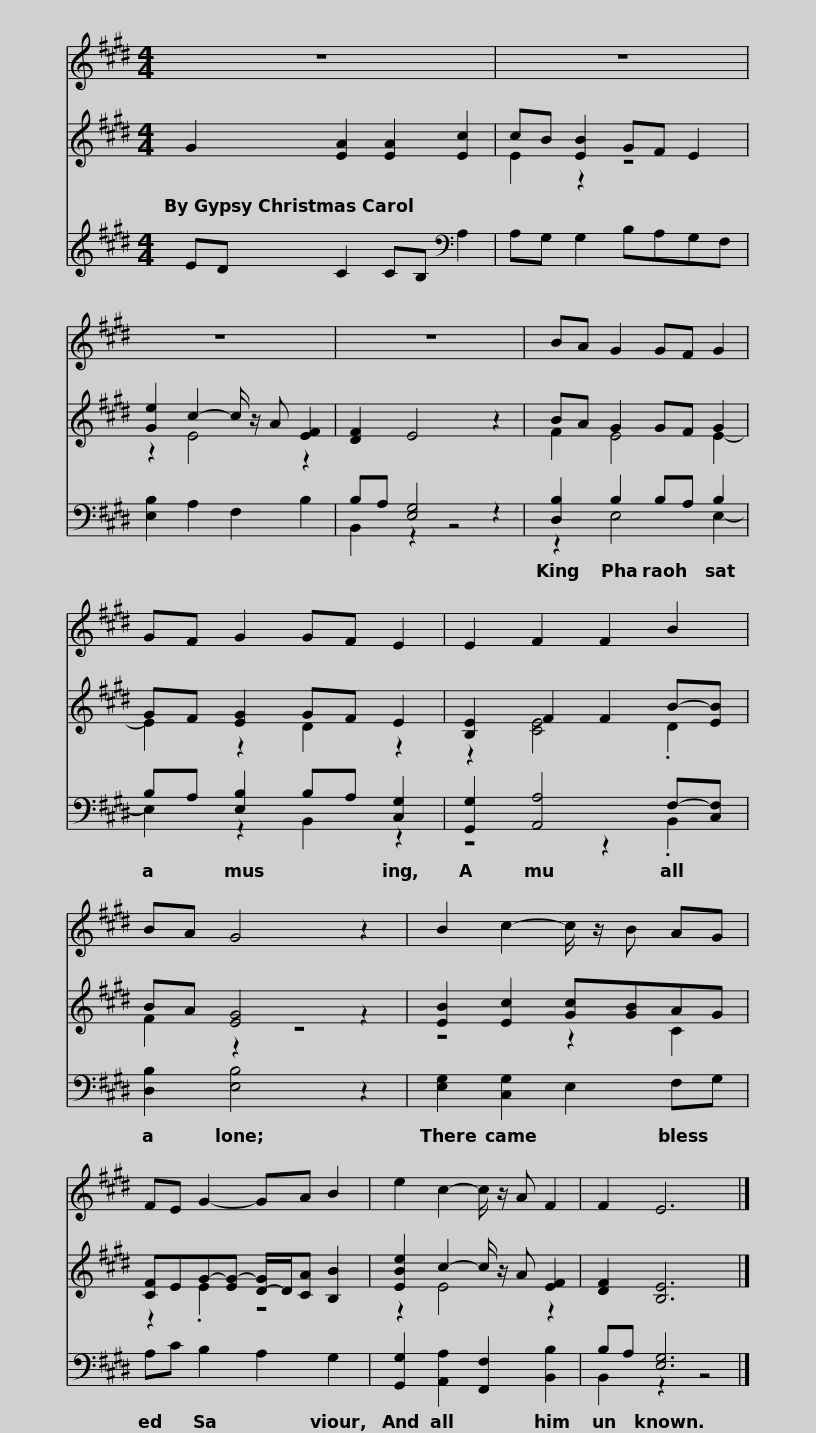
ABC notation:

X:1
%%score 1 ( 2 3 ) ( 4 5 )
L:1/8
M:4/4
I:linebreak $
K:E
V:1 treble
V:2 treble
V:3 treble
V:4 treble
V:5 treble
V:1
 z8 | z8 | z8 | z8 |$ BA G2 GF G2 | %5
 GF G2 GF E2 | E2 F2 F2 B2 | BA G4 z2 | B2 c2- c/ z/ B AG |$ FE G2- GA B2 | %10
 e2 c2- c/ z/ A F2 | F2 E6 |] %12
V:2
 G2 [EA]2 [EA]2 [Ec]2 | cB [EB]2 GF E2 | [Ge]2 c2- c/ z/ A [EF]2 | [DF]2 E4 z2 |$ BA G2 GF G2 | %5
 GF [EG]2 GF E2 | [B,E]2 F2 F2 B-[EB] | BA [EG]4 z2 | [EB]2 [Ec]2 [Gc][GB]AG |$ [CF]EG-[EG-] [D-G]/D/[CA] [B,B]2 | %10
 [EBe]2 c2- c/ z/ A [EF]2 | [DF]2 [B,E]6 |] %12
V:3
 x8 | E2 z2 z4 | z2 E4 z2 | x8 |$ F2 E4 E2- | %5
 E2 z2 D2 z2 | z2 [CE]4 .D2 | F2 z2 z4 | z4 z2 C2 |$ z2 .E2 z4 | %10
 z2 E4 z2 | x8 |] %12
V:4
 ED C2 CB,[K:bass] A,2 | A,G, G,2 B,A,G,F, | [E,B,]2 A,2 F,2 B,2 | B,A, [E,G,]4 z2 |$ [D,B,]2 B,2 B,A, B,2 | %5
 B,A, [E,B,]2 B,A, [C,G,]2 | [G,,G,]2 [A,,A,]4 F,-[C,F,] | [D,B,]2 [E,B,]4 z2 | [E,G,]2 [C,G,]2 E,2 F,G, |$ A,C B,2 A,2 G,2 | %10
 [G,,G,]2 [A,,A,]2 [F,,F,]2 [B,,B,]2 | B,A, [E,G,]6 |] %12
V:5
 x6[K:bass] x2 | x8 | x8 | B,,2 z2 z4 |$ z2 E,4 E,2- | %5
 E,2 z2 B,,2 z2 | z4 z2 .B,,2 | x8 | x8 |$ x8 | %10
 x8 | B,,2 z2 z4 |] %12
